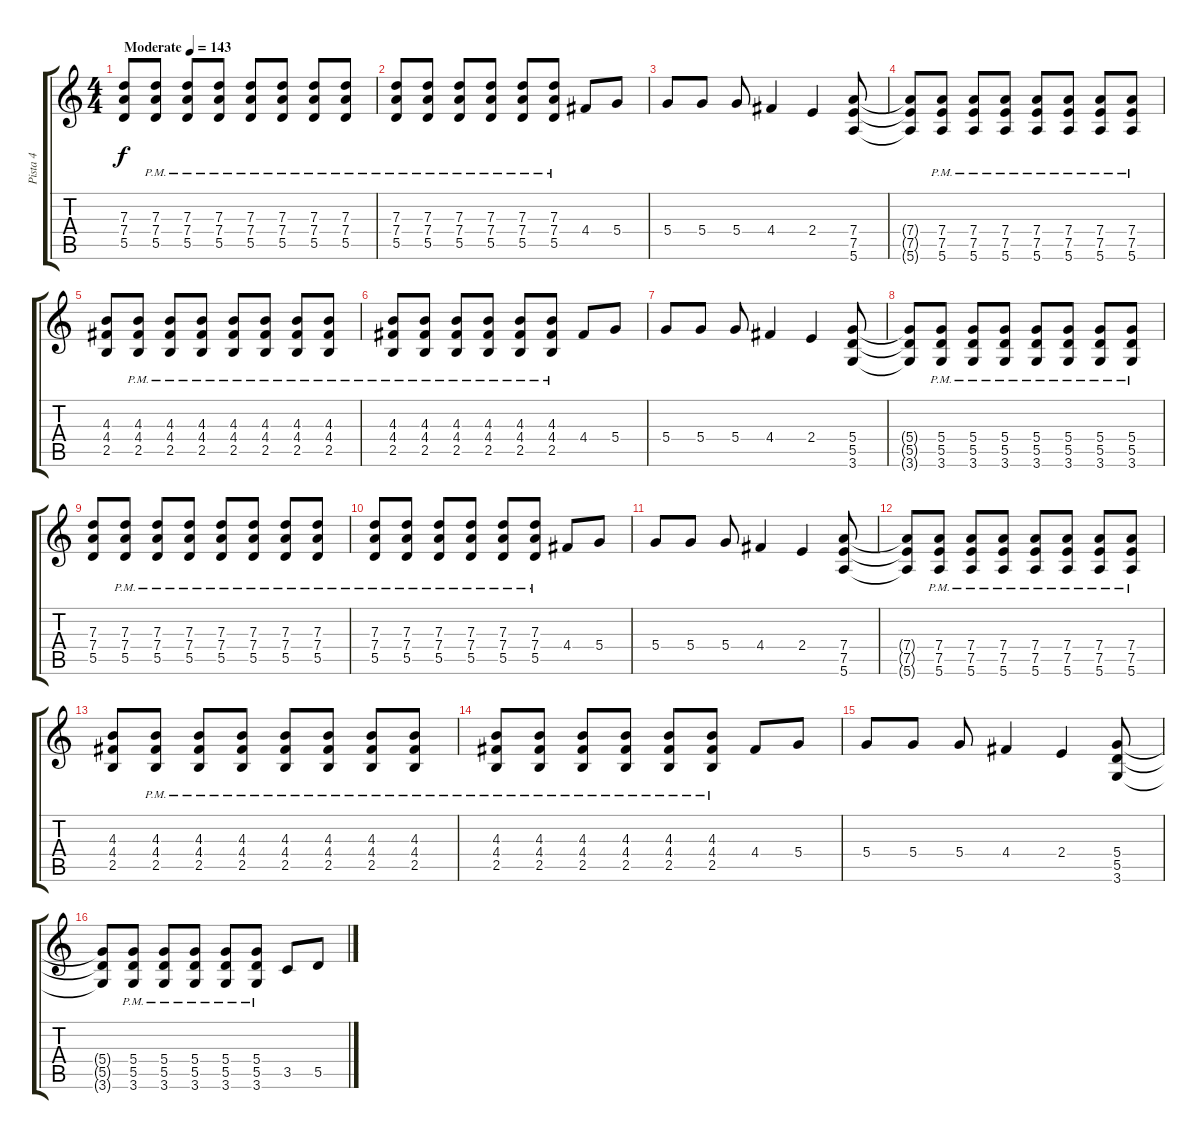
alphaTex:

\track ("Pista 4" "Pista 4") {instrument distortionguitar}
\staff {score tabs}
\tuning (E4 B3 G3 D3 A2 E2) {hide}
\ts (4 4)
\tempo (143 "Moderate")
\clef g2
\ks c
(7.3 7.4 5.5).8{dy f instrument distortionguitar} (7.3{pm} 7.4{pm} 5.5{pm}).8 (7.3{pm} 7.4{pm} 5.5{pm}).8 (7.3{pm} 7.4{pm} 5.5{pm}).8 (7.3{pm} 7.4{pm} 5.5{pm}).8 (7.3{pm} 7.4{pm} 5.5{pm}).8 (7.3{pm} 7.4{pm} 5.5{pm}).8 (7.3{pm} 7.4{pm} 5.5{pm}).8 |
(7.3{pm} 7.4{pm} 5.5{pm}).8 (7.3{pm} 7.4{pm} 5.5{pm}).8 (7.3{pm} 7.4{pm} 5.5{pm}).8 (7.3{pm} 7.4{pm} 5.5{pm}).8 (7.3{pm} 7.4{pm} 5.5{pm}).8 (7.3{pm} 7.4{pm} 5.5{pm}).8 4.4.8 5.4.8 |
5.4.8 5.4.8 5.4.8 4.4.4 2.4.4 (7.4 7.5 5.6).8 |
(7.4{t} 7.5{t} 5.6{t}).8 (7.4{pm} 7.5{pm} 5.6{pm}).8 (7.4{pm} 7.5{pm} 5.6{pm}).8 (7.4{pm} 7.5{pm} 5.6{pm}).8 (7.4{pm} 7.5{pm} 5.6{pm}).8 (7.4{pm} 7.5{pm} 5.6{pm}).8 (7.4{pm} 7.5{pm} 5.6{pm}).8 (7.4{pm} 7.5{pm} 5.6{pm}).8 |
(4.3 4.4 2.5).8 (4.3{pm} 4.4{pm} 2.5{pm}).8 (4.3{pm} 4.4{pm} 2.5{pm}).8 (4.3{pm} 4.4{pm} 2.5{pm}).8 (4.3{pm} 4.4{pm} 2.5{pm}).8 (4.3{pm} 4.4{pm} 2.5{pm}).8 (4.3{pm} 4.4{pm} 2.5{pm}).8 (4.3{pm} 4.4{pm} 2.5{pm}).8 |
(4.3{pm} 4.4{pm} 2.5{pm}).8 (4.3{pm} 4.4{pm} 2.5{pm}).8 (4.3{pm} 4.4{pm} 2.5{pm}).8 (4.3{pm} 4.4{pm} 2.5{pm}).8 (4.3{pm} 4.4{pm} 2.5{pm}).8 (4.3{pm} 4.4{pm} 2.5{pm}).8 4.4.8 5.4.8 |
5.4.8 5.4.8 5.4.8 4.4.4 2.4.4 (5.4 5.5 3.6).8 |
(5.4{t} 5.5{t} 3.6{t}).8 (5.4{pm} 5.5{pm} 3.6{pm}).8 (5.4{pm} 5.5{pm} 3.6{pm}).8 (5.4{pm} 5.5{pm} 3.6{pm}).8 (5.4{pm} 5.5{pm} 3.6{pm}).8 (5.4{pm} 5.5{pm} 3.6{pm}).8 (5.4{pm} 5.5{pm} 3.6{pm}).8 (5.4{pm} 5.5{pm} 3.6).8 |
(7.3 7.4 5.5).8 (7.3{pm} 7.4{pm} 5.5{pm}).8 (7.3{pm} 7.4{pm} 5.5{pm}).8 (7.3{pm} 7.4{pm} 5.5{pm}).8 (7.3{pm} 7.4{pm} 5.5{pm}).8 (7.3{pm} 7.4{pm} 5.5{pm}).8 (7.3{pm} 7.4{pm} 5.5{pm}).8 (7.3{pm} 7.4{pm} 5.5{pm}).8 |
(7.3{pm} 7.4{pm} 5.5{pm}).8 (7.3{pm} 7.4{pm} 5.5{pm}).8 (7.3{pm} 7.4{pm} 5.5{pm}).8 (7.3{pm} 7.4{pm} 5.5{pm}).8 (7.3{pm} 7.4{pm} 5.5{pm}).8 (7.3{pm} 7.4{pm} 5.5{pm}).8 4.4.8 5.4.8 |
5.4.8 5.4.8 5.4.8 4.4.4 2.4.4 (7.4 7.5 5.6).8 |
(7.4{t} 7.5{t} 5.6{t}).8 (7.4{pm} 7.5{pm} 5.6{pm}).8 (7.4{pm} 7.5{pm} 5.6{pm}).8 (7.4{pm} 7.5{pm} 5.6{pm}).8 (7.4{pm} 7.5{pm} 5.6{pm}).8 (7.4{pm} 7.5{pm} 5.6{pm}).8 (7.4{pm} 7.5{pm} 5.6{pm}).8 (7.4{pm} 7.5{pm} 5.6{pm}).8 |
(4.3 4.4 2.5).8 (4.3{pm} 4.4{pm} 2.5{pm}).8 (4.3{pm} 4.4{pm} 2.5{pm}).8 (4.3{pm} 4.4{pm} 2.5{pm}).8 (4.3{pm} 4.4{pm} 2.5{pm}).8 (4.3{pm} 4.4{pm} 2.5{pm}).8 (4.3{pm} 4.4{pm} 2.5{pm}).8 (4.3{pm} 4.4{pm} 2.5{pm}).8 |
(4.3{pm} 4.4{pm} 2.5{pm}).8 (4.3{pm} 4.4{pm} 2.5{pm}).8 (4.3{pm} 4.4{pm} 2.5{pm}).8 (4.3{pm} 4.4{pm} 2.5{pm}).8 (4.3{pm} 4.4{pm} 2.5{pm}).8 (4.3{pm} 4.4{pm} 2.5{pm}).8 4.4.8 5.4.8 |
5.4.8 5.4.8 5.4.8 4.4.4 2.4.4 (5.4 5.5 3.6).8 |
(5.4{t} 5.5{t} 3.6{t}).8 (5.4{pm} 5.5{pm} 3.6{pm}).8 (5.4{pm} 5.5{pm} 3.6{pm}).8 (5.4{pm} 5.5{pm} 3.6{pm}).8 (5.4{pm} 5.5{pm} 3.6{pm}).8 (5.4{pm} 5.5{pm} 3.6{pm}).8 3.5.8 5.5.8
